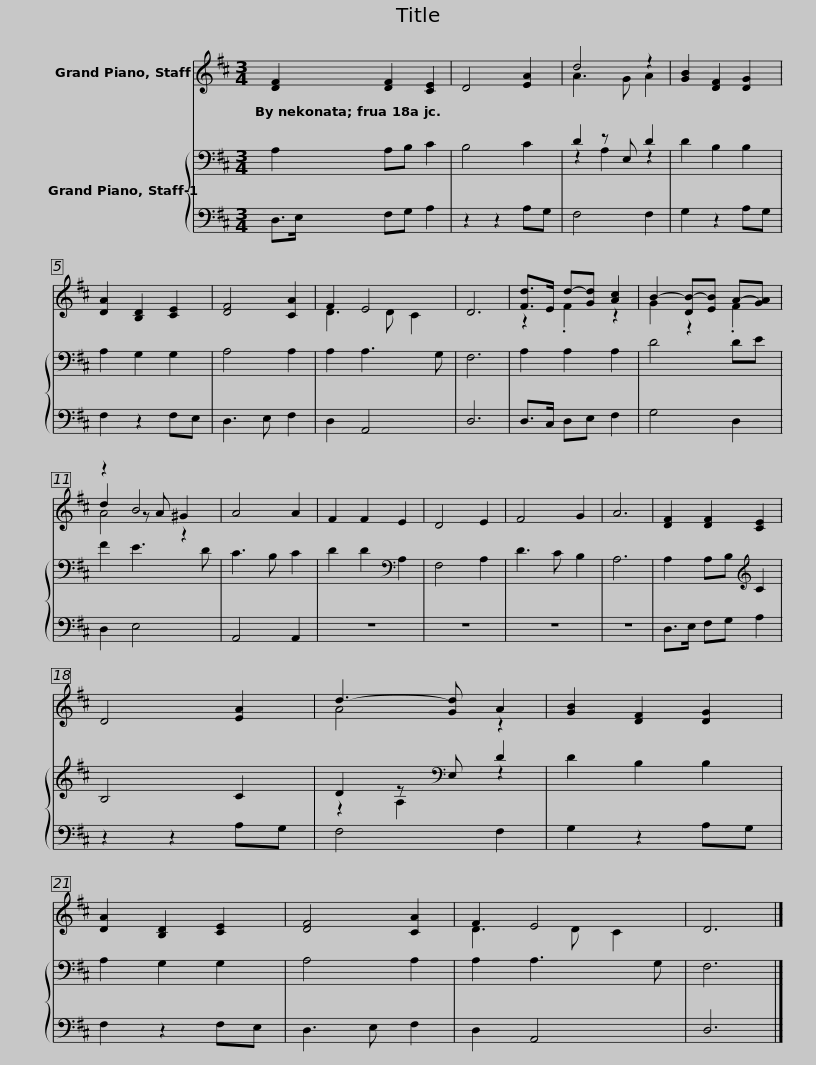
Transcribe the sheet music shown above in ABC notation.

X:1
%%score ( 1 2 3 ) { ( 4 6 ) | 5 }
L:1/8
M:3/4
I:linebreak $
K:D
V:1 treble
V:2 treble
V:3 treble
V:4 bass
V:6 bass
V:5 bass
V:1
 [DF]2 [DF]2 [CE]2 | D4 [EA]2 | d4 z2 | [GB]2 [DF]2 [DG]2 | [DA]2 [B,D]2 [CE]2 | %5
 [DF]4 [CA]2 |$ F2 E4 | D6 | [Fd]>E d-[Gd] [Ac]2 | B2- [DB-][EB] A-[GA] | %10
 z2 B4 | A4 A2 | F2 F2 E2 | D4 E2 |$ F4 G2 | %15
 A6 | [DF]2 [DF]2 [CE]2 | D4 [EA]2 | d3- [Gd] A2 | [GB]2 [DF]2 [DG]2 | %20
 [DA]2 [B,D]2 [CE]2 | [DF]4 [CA]2 | F2 E4 |$ D6 |] %24
V:2
 x6 | x6 | A3 G A2 | x6 | x6 | %5
 x6 |$ D3 D C2 | x6 | z2 .F2 z2 | G2 z2 .F2 | %10
 d2 z A ^G2 | x6 | x6 | x6 |$ x6 | %15
 x6 | x6 | x6 | A4 z2 | x6 | %20
 x6 | x6 | D3 D C2 |$ x6 |] %24
V:3
 x6 | x6 | x6 | x6 | x6 | %5
 x6 |$ x6 | x6 | x6 | x6 | %10
 A4 z2 | x6 | x6 | x6 |$ x6 | %15
 x6 | x6 | x6 | x6 | x6 | %20
 x6 | x6 | x6 |$ x6 |] %24
V:4
 A,2 A,B, C2 | B,4 C2 | D2 z E, D2 | D2 B,2 B,2 | A,2 G,2 G,2 | %5
 A,4 A,2 |$ A,2 A,3 G, | F,6 | A,2 A,2 A,2 | D4 DE | %10
 F2 E3 D | C3 B, C2 | D2 D2[K:bass] A,2 | F,4 A,2 |$ D3 C B,2 | %15
 A,6 | A,2 A,B,[K:treble] C2 | B,4 C2 | D2 z[K:bass] E, D2 | D2 B,2 B,2 | %20
 A,2 G,2 G,2 | A,4 A,2 | A,2 A,3 G, |$ F,6 |] %24
V:5
 D,>E, F,G, A,2 | z2 z2 A,G, | F,4 F,2 | G,2 z2 A,G, | F,2 z2 F,E, | %5
 D,3 E, F,2 |$ D,2 A,,4 | D,6 | D,>C, D,E, F,2 | G,4 D,2 | %10
 D,2 E,4 | A,,4 A,,2 | z6 | z6 |$ z6 | %15
 z6 | D,>E, F,G, A,2 | z2 z2 A,G, | F,4 F,2 | G,2 z2 A,G, | %20
 F,2 z2 F,E, | D,3 E, F,2 | D,2 A,,4 |$ D,6 |] %24
V:6
 x6 | x6 | z2 A,2 z2 | x6 | x6 | %5
 x6 |$ x6 | x6 | x6 | x6 | %10
 x6 | x6 | x4[K:bass] x2 | x6 |$ x6 | %15
 x6 | x4[K:treble] x2 | x6 | z2 A,2[K:bass] z2 | x6 | %20
 x6 | x6 | x6 |$ x6 |] %24
